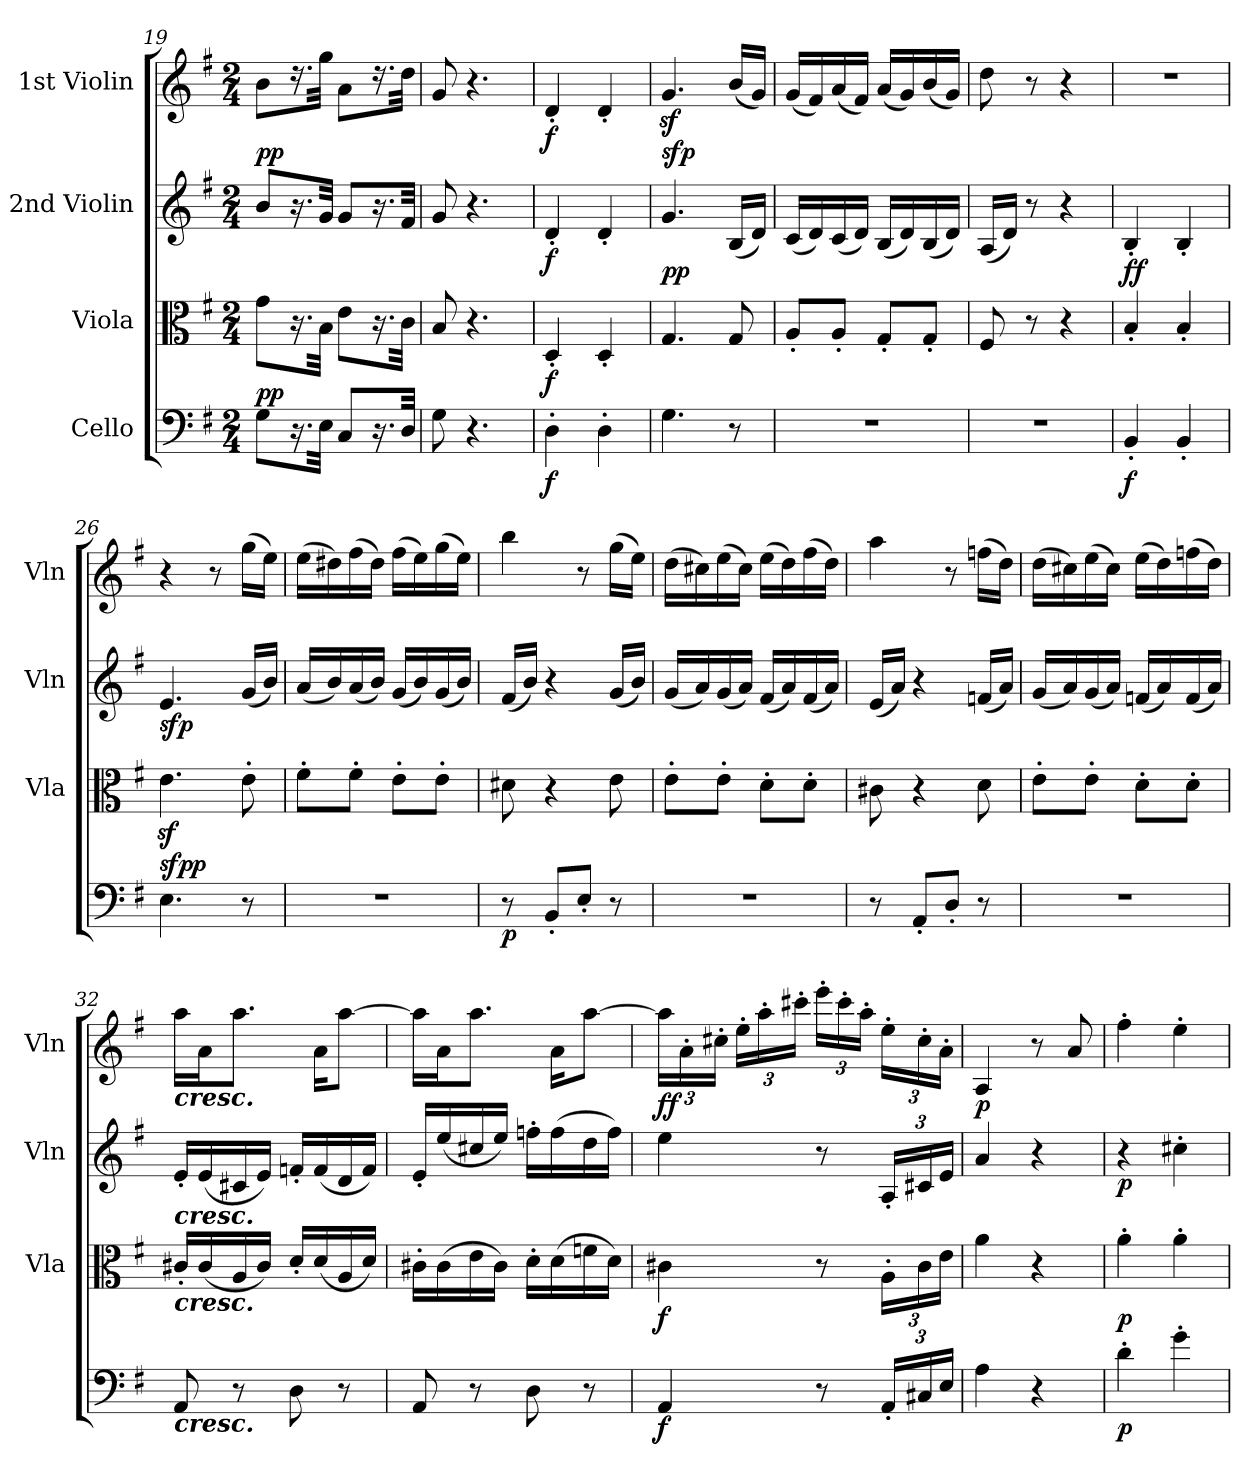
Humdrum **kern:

**kern	**dynam	**kern	**dynam	**kern	**dynam	**kern	**dynam
*part4	*part4	*part3	*part3	*part2	*part2	*part1	*part1
*staff4	*staff4	*staff3	*staff3	*staff2	*staff2	*staff1	*staff1
*I"Cello	*	*I"Viola	*	*I"2nd Violin	*	*I"1st Violin	*
*	*	*I'Vla	*	*I'Vln	*	*I'Vln	*
*clefF4	*	*clefC3	*	*clefG2	*	*clefG2	*
*k[f#]	*	*k[f#]	*	*k[f#]	*	*k[f#]	*
*G:	*	*G:	*	*G:	*	*G:	*
*M2/4	*	*M2/4	*	*M2/4	*	*M2/4	*
=19	=19	=19	=19	=19	=19	=19	=19
!	!LO:DY:a	!	!	!	!LO:DY:a	!	!
8GL	pp	8gL	.	8bL	pp	8bL	.
16.r	.	16.r	.	16.r	.	16.r	.
32EJkk	.	32BJkk	.	32gJkk	.	32ggJkk	.
8CL	.	8eL	.	8gL	.	8aL	.
16.r	.	16.r	.	16.r	.	16.r	.
32DJkk	.	32cJkk	.	32f#Jkk	.	32ddJkk	.
=20	=20	=20	=20	=20	=20	=20	=20
8G	.	8B	.	8g	.	8g	.
4.r	.	4.r	.	4.r	.	4.r	.
=21	=21	=21	=21	=21	=21	=21	=21
4D'	f	4D'	f	4d'	f	4d'	f
4D'	.	4D'	.	4d'	.	4d'	.
=22	=22	=22	=22	=22	=22	=22	=22
!	!	!	!LO:DY:a	!	!LO:DY:a	!	!
4.G	.	4.G	pp	4.g	sfp	4.gz	.
8r	.	8G	.	(16BLL	.	(16bLL	.
.	.	.	.	16dJJ)	.	16gJJ)	.
=23	=23	=23	=23	=23	=23	=23	=23
2r	.	8A'L	.	(16cLL	.	(16gLL	.
.	.	.	.	16d)	.	16f#)	.
.	.	8A'J	.	(16c	.	(16a	.
.	.	.	.	16dJJ)	.	16f#JJ)	.
.	.	8G'L	.	(16BLL	.	(16aLL	.
.	.	.	.	16d)	.	16g)	.
.	.	8G'J	.	(16B	.	(16b	.
.	.	.	.	16dJJ)	.	16gJJ)	.
=24	=24	=24	=24	=24	=24	=24	=24
2r	.	8F#	.	(16ALL	.	8dd	.
.	.	.	.	16dJJ)	.	.	.
.	.	8r	.	8r	.	8r	.
.	.	4r	.	4r	.	4r	.
=25	=25	=25	=25	=25	=25	=25	=25
!	!	!	!LO:DY:a	!	!	!	!
4BB'	f	4B'	ff	4B'	.	2r	.
4BB'	.	4B'	.	4B'	.	.	.
=26	=26	=26	=26	=26	=26	=26	=26
!	!LO:DY:a	!	!	!	!	!	!
4.E	sfpp	4.ez	.	4.e	sfp	4r	.
.	.	.	.	.	.	8r	.
8r	.	8e'	.	(16gLL	.	(16ggLL	.
.	.	.	.	16bJJ)	.	16eeJJ)	.
=27	=27	=27	=27	=27	=27	=27	=27
2r	.	8f#'L	.	(16aLL	.	(16eeLL	.
.	.	.	.	16b)	.	16dd#X)	.
.	.	8f#'J	.	(16a	.	(16ff#	.
.	.	.	.	16bJJ)	.	16dd#JJ)	.
.	.	8e'L	.	(16gLL	.	(16ff#LL	.
.	.	.	.	16b)	.	16ee)	.
.	.	8e'J	.	(16g	.	(16gg	.
.	.	.	.	16bJJ)	.	16eeJJ)	.
=28	=28	=28	=28	=28	=28	=28	=28
8r	p	8d#X	.	(16f#LL	.	4bb	.
.	.	.	.	16bJJ)	.	.	.
8BB'L	.	4r	.	4r	.	.	.
8E'J	.	.	.	.	.	8r	.
8r	.	8e	.	(16gLL	.	(16ggLL	.
.	.	.	.	16bJJ)	.	16eeJJ)	.
=29	=29	=29	=29	=29	=29	=29	=29
2r	.	8e'L	.	(16gLL	.	(16ddLL	.
.	.	.	.	16a)	.	16cc#X)	.
.	.	8e'J	.	(16g	.	(16ee	.
.	.	.	.	16aJJ)	.	16cc#JJ)	.
.	.	8d'L	.	(16f#LL	.	(16eeLL	.
.	.	.	.	16a)	.	16dd)	.
.	.	8d'J	.	(16f#	.	(16ff#	.
.	.	.	.	16aJJ)	.	16ddJJ)	.
=30	=30	=30	=30	=30	=30	=30	=30
8r	.	8c#X	.	(16eLL	.	4aa	.
.	.	.	.	16aJJ)	.	.	.
8AA'L	.	4r	.	4r	.	.	.
8D'J	.	.	.	.	.	8r	.
8r	.	8d	.	(16fnLL	.	(16ffnLL	.
.	.	.	.	16aJJ)	.	16ddJJ)	.
=31	=31	=31	=31	=31	=31	=31	=31
2r	.	8e'L	.	(16gLL	.	(16ddLL	.
.	.	.	.	16a)	.	16cc#X)	.
.	.	8e'J	.	(16g	.	(16ee	.
.	.	.	.	16aJJ)	.	16cc#JJ)	.
.	.	8d'L	.	(16fnLL	.	(16eeLL	.
.	.	.	.	16a)	.	16dd)	.
.	.	8d'J	.	(16f	.	(16ffn	.
.	.	.	.	16aJJ)	.	16ddJJ)	.
=32	=32	=32	=32	=32	=32	=32	=32
!	!	!	!	!	!	!LO:TX:b:Bi:t=cresc.	!
!	!	!	!	!LO:TX:b:Bi:t=cresc.	!	!	!
!	!	!LO:TX:b:Bi:t=cresc.	!	!	!	!	!
!LO:TX:b:Bi:t=cresc.	!	!	!	!	!	!	!
8AA	.	16c#X'LL	.	16e'LL	.	16aaLL	.
.	.	(16c#	.	(16e	.	16aJ	.
8r	.	16A	.	16c#X	.	8.aaJ	.
.	.	16c#JJ)	.	16eJJ)	.	.	.
8D	.	16d'LL	.	16fn'LL	.	.	.
.	.	(16d	.	(16f	.	16aKL	.
8r	.	16A	.	16d	.	[8aaJ	.
.	.	16dJJ)	.	16fJJ)	.	.	.
=33	=33	=33	=33	=33	=33	=33	=33
8AA	.	16c#X'LL	.	16e'LL	.	16aaLL]	.
.	.	(16c#	.	(16ee	.	16aJ	.
8r	.	16e	.	16cc#X	.	8.aaJ	.
.	.	16c#JJ)	.	16eeJJ)	.	.	.
8D	.	16d'LL	.	16ffn'LL	.	.	.
.	.	(16d	.	(16ff	.	16aKL	.
8r	.	16fn	.	16dd	.	[8aaJ	.
.	.	16dJJ)	.	16ffJJ)	.	.	.
=34	=34	=34	=34	=34	=34	=34	=34
!	!	!	!	!	!LO:DY:a	!	!
4AA	f	4c#X	f	4ee	ff	24aaLL]	.
.	.	.	.	.	.	24a'	.
.	.	.	.	.	.	24cc#X'JJ	.
.	.	.	.	.	.	24ee'LL	.
.	.	.	.	.	.	24aa'	.
.	.	.	.	.	.	24ccc#X'JJ	.
8r	.	8r	.	8r	.	24eee'LL	.
.	.	.	.	.	.	24ccc#'	.
.	.	.	.	.	.	24aa'JJ	.
24AA'LL	.	24A'LL	.	24A'LL	.	24ee'LL	.
24C#X	.	24c#	.	24c#X	.	24cc#'	.
24EJJ	.	24eJJ	.	24eJJ	.	24a'JJ	.
=35	=35	=35	=35	=35	=35	=35	=35
!	!	!	!	!	!LO:DY:a	!	!
4A	.	4a	.	4a	p	4A	.
4r	.	4r	.	4r	.	8r	.
.	.	.	.	.	.	8a	.
=36	=36	=36	=36	=36	=36	=36	=36
4d'	p	4a'	p	4r	p	4ff#'	.
4g'	.	4a'	.	4cc#X'	.	4ee'	.
=	=	=	=	=	=	=	=
*-	*-	*-	*-	*-	*-	*-	*-
